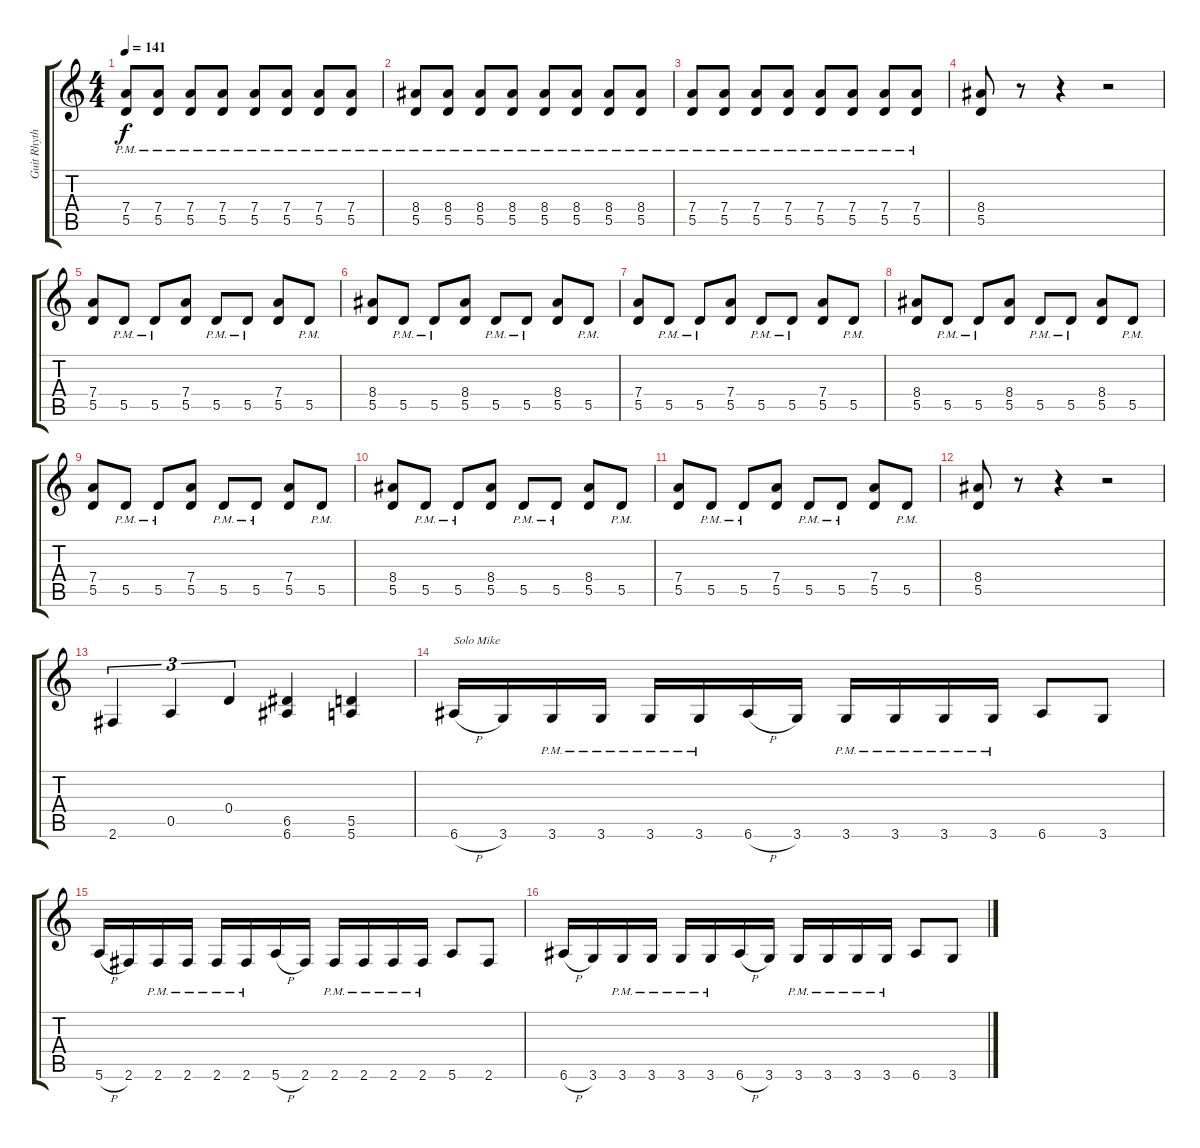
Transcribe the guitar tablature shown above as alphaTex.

\track ("Guit Rhythm 2" "Guit Rhyth") {instrument distortionguitar}
\staff {score tabs}
\tuning (E4 B3 G3 D3 A2 E2) {hide}
\ts (4 4)
\tempo 141
\clef g2
\ks c
(7.4{pm} 5.5{pm}).8{dy f} (7.4{pm} 5.5{pm}).8 (7.4{pm} 5.5{pm}).8 (7.4{pm} 5.5{pm}).8 (7.4{pm} 5.5{pm}).8 (7.4{pm} 5.5{pm}).8 (7.4{pm} 5.5{pm}).8 (7.4{pm} 5.5{pm}).8 |
(8.4{pm} 5.5{pm}).8 (8.4{pm} 5.5{pm}).8 (8.4{pm} 5.5{pm}).8 (8.4{pm} 5.5{pm}).8 (8.4{pm} 5.5{pm}).8 (8.4{pm} 5.5{pm}).8 (8.4{pm} 5.5{pm}).8 (8.4{pm} 5.5{pm}).8 |
(7.4{pm} 5.5{pm}).8 (7.4{pm} 5.5{pm}).8 (7.4{pm} 5.5{pm}).8 (7.4{pm} 5.5{pm}).8 (7.4{pm} 5.5{pm}).8 (7.4{pm} 5.5{pm}).8 (7.4{pm} 5.5{pm}).8 (7.4{pm} 5.5{pm}).8 |
(8.4 5.5).8 r.8 r.4 r.2 |
(7.4 5.5).8 5.5{pm}.8 5.5{pm}.8 (7.4 5.5).8 5.5{pm}.8 5.5{pm}.8 (7.4 5.5).8 5.5{pm}.8 |
(8.4 5.5).8 5.5{pm}.8 5.5{pm}.8 (8.4 5.5).8 5.5{pm}.8 5.5{pm}.8 (8.4 5.5).8 5.5{pm}.8 |
(7.4 5.5).8 5.5{pm}.8 5.5{pm}.8 (7.4 5.5).8 5.5{pm}.8 5.5{pm}.8 (7.4 5.5).8 5.5{pm}.8 |
(8.4 5.5).8 5.5{pm}.8 5.5{pm}.8 (8.4 5.5).8 5.5{pm}.8 5.5{pm}.8 (8.4 5.5).8 5.5{pm}.8 |
(7.4 5.5).8 5.5{pm}.8 5.5{pm}.8 (7.4 5.5).8 5.5{pm}.8 5.5{pm}.8 (7.4 5.5).8 5.5{pm}.8 |
(8.4 5.5).8 5.5{pm}.8 5.5{pm}.8 (8.4 5.5).8 5.5{pm}.8 5.5{pm}.8 (8.4 5.5).8 5.5{pm}.8 |
(7.4 5.5).8 5.5{pm}.8 5.5{pm}.8 (7.4 5.5).8 5.5{pm}.8 5.5{pm}.8 (7.4 5.5).8 5.5{pm}.8 |
(8.4 5.5).8 r.8 r.4 r.2 |
2.6.4{tu (3 2)} 0.5.4{tu (3 2)} 0.4.4{tu (3 2)} (6.5 6.6).4 (5.5 5.6).4 |
6.6{h}.16{txt "Solo Mike"} 3.6.16 3.6{pm}.16 3.6{pm}.16 3.6{pm}.16 3.6{pm}.16 6.6{h}.16 3.6.16 3.6{pm}.16 3.6{pm}.16 3.6{pm}.16 3.6{pm}.16 6.6.8 3.6.8 |
5.6{h}.16 2.6.16 2.6{pm}.16 2.6{pm}.16 2.6{pm}.16 2.6{pm}.16 5.6{h}.16 2.6.16 2.6{pm}.16 2.6{pm}.16 2.6{pm}.16 2.6{pm}.16 5.6.8 2.6.8 |
6.6{h}.16 3.6.16 3.6{pm}.16 3.6{pm}.16 3.6{pm}.16 3.6{pm}.16 6.6{h}.16 3.6.16 3.6{pm}.16 3.6{pm}.16 3.6{pm}.16 3.6{pm}.16 6.6.8 3.6.8
